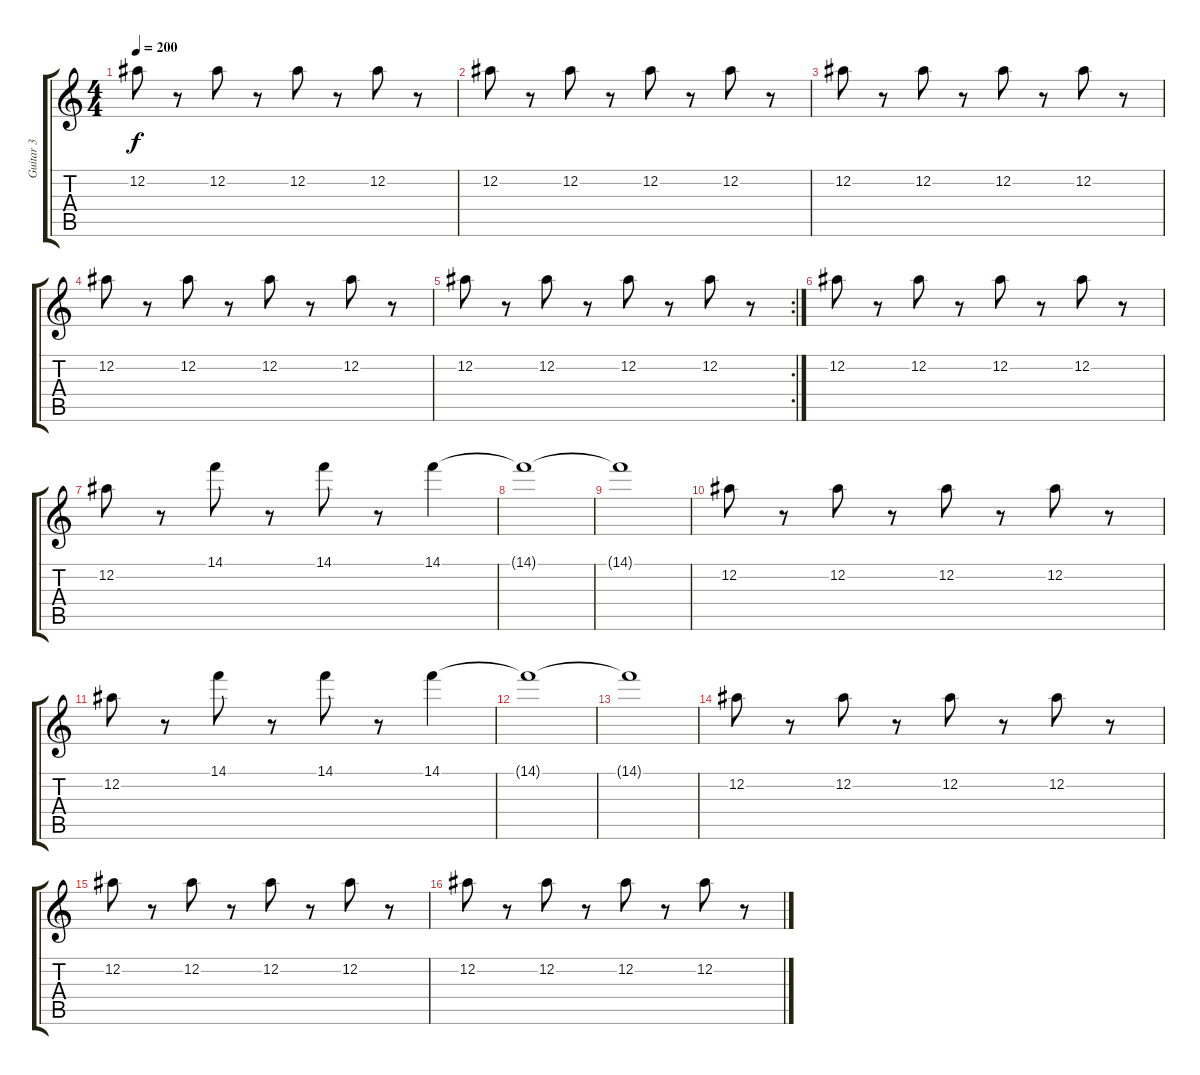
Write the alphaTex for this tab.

\track ("Guitar 3" "Guitar 3") {instrument overdrivenguitar}
\staff {score tabs}
\tuning (Eb4 Bb3 Gb3 Db3 Ab2 Eb2) {hide}
\ts (4 4)
\tempo 200
\clef g2
\ks c
12.2.8{dy f} r.8 12.2.8 r.8 12.2.8 r.8 12.2.8 r.8 |
12.2.8 r.8 12.2.8 r.8 12.2.8 r.8 12.2.8 r.8 |
12.2.8 r.8 12.2.8 r.8 12.2.8 r.8 12.2.8 r.8 |
12.2.8 r.8 12.2.8 r.8 12.2.8 r.8 12.2.8 r.8 |
\rc 2
12.2.8 r.8 12.2.8 r.8 12.2.8 r.8 12.2.8 r.8 |
12.2.8 r.8 12.2.8 r.8 12.2.8 r.8 12.2.8 r.8 |
12.2.8 r.8 14.1.8 r.8 14.1.8 r.8 14.1.4 |
14.1{t}.1 |
14.1{t}.1 |
12.2.8 r.8 12.2.8 r.8 12.2.8 r.8 12.2.8 r.8 |
12.2.8 r.8 14.1.8 r.8 14.1.8 r.8 14.1.4 |
14.1{t}.1 |
14.1{t}.1 |
12.2.8 r.8 12.2.8 r.8 12.2.8 r.8 12.2.8 r.8 |
12.2.8 r.8 12.2.8 r.8 12.2.8 r.8 12.2.8 r.8 |
12.2.8 r.8 12.2.8 r.8 12.2.8 r.8 12.2.8 r.8
